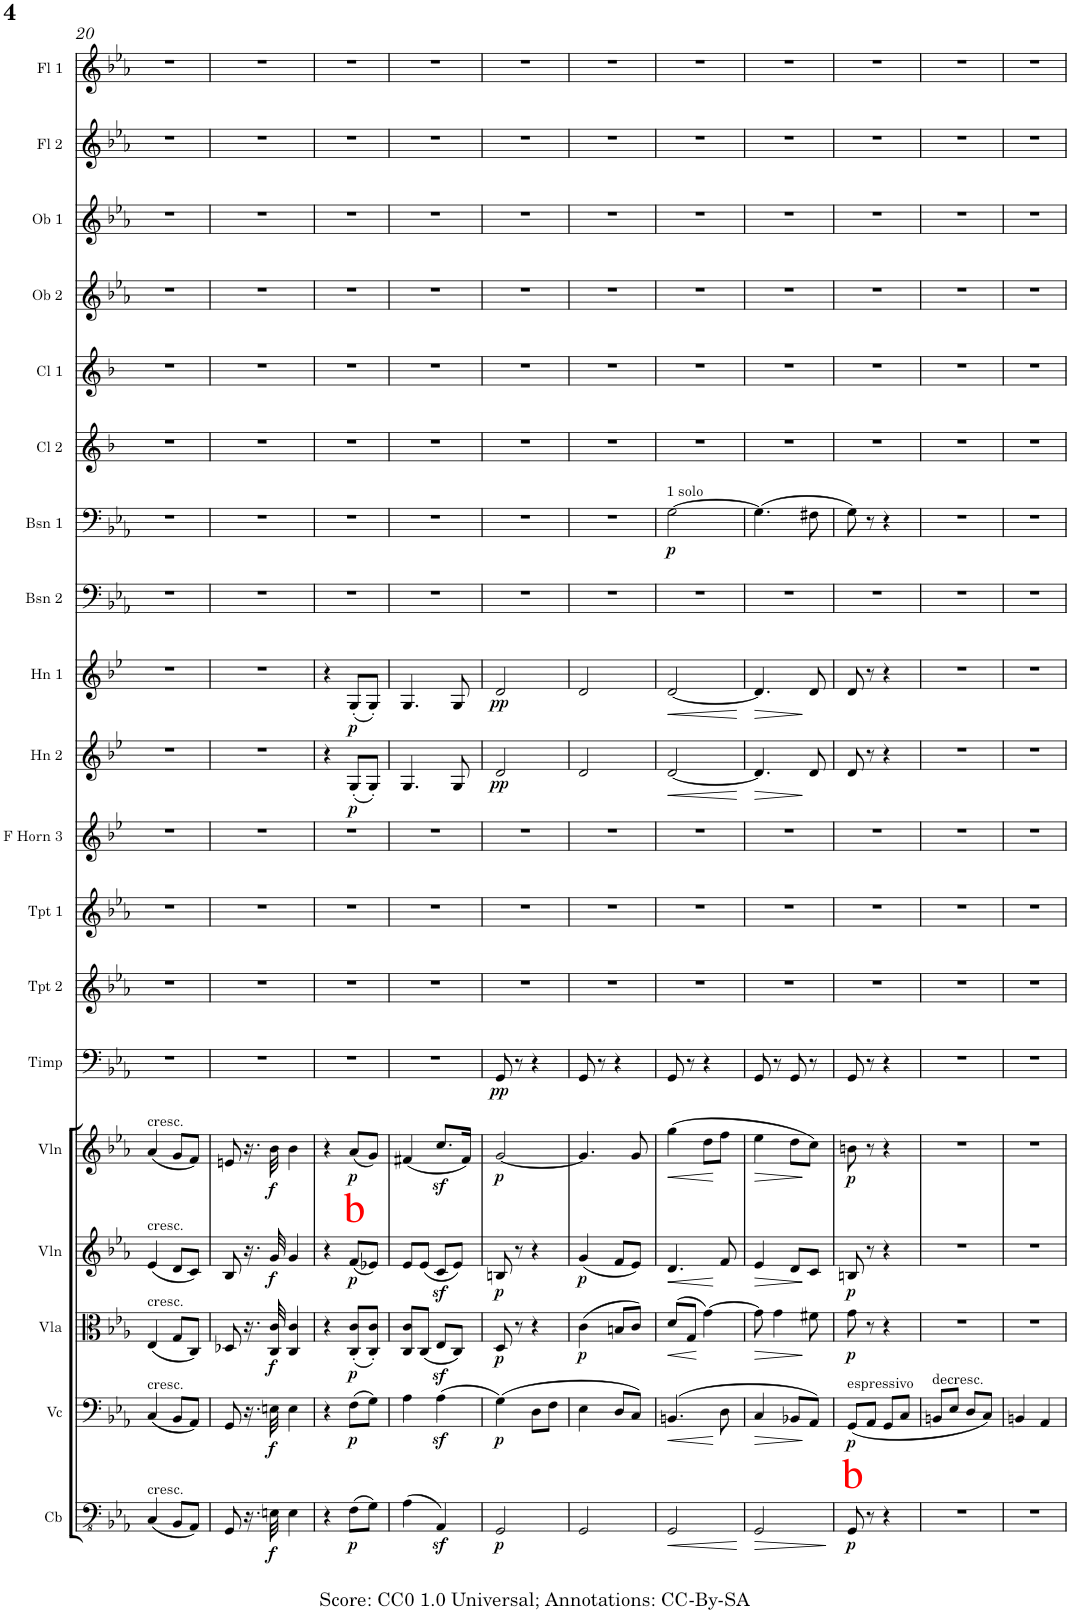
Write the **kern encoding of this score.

**kern	**dynam	**kern	**text	**dynam	**kern	**dynam	**kern	**dynam	**kern	**text	**dynam	**kern	**dynam	**kern	**kern	**kern	**kern	**dynam	**kern	**dynam	**kern	**kern	**dynam	**kern	**kern	**kern	**kern	**kern	**kern
*part19	*part19	*part18	*part18	*part18	*part17	*part17	*part16	*part16	*part15	*part15	*part15	*part14	*part14	*part13	*part12	*part11	*part10	*part10	*part9	*part9	*part8	*part7	*part7	*part6	*part5	*part4	*part3	*part2	*part1
*staff19	*staff19	*staff18	*staff18	*staff18	*staff17	*staff17	*staff16	*staff16	*staff15	*staff15	*staff15	*staff14	*staff14	*staff13	*staff12	*staff11	*staff10	*staff10	*staff9	*staff9	*staff8	*staff7	*staff7	*staff6	*staff5	*staff4	*staff3	*staff2	*staff1
*I"Contrabass	*	*I"Violoncello	*	*	*I"Viola	*	*I"Violin	*	*I"Violin	*	*	*I"Timpani	*	*I"C Trumpet 2	*I"C Trumpet 1	*I"F Horn 3	*I"F Horn 2	*	*I"F Horn 1	*	*I"Bassoon 2	*I"Bassoon 1	*	*I"Bb Clarinet 2	*I"Bb Clarinet 1	*I"Oboe 2	*I"Oboe 1	*I"Flute 2	*I"Flute 1
*I'Cb	*	*I'Vc	*	*	*I'Vla	*	*I'Vln	*	*I'Vln	*	*	*I'Timp	*	*I'Tpt 2	*I'Tpt 1	*I'F Horn 3	*I'Hn 2	*	*I'Hn 1	*	*I'Bsn 2	*I'Bsn 1	*	*I'Cl 2	*I'Cl 1	*I'Ob 2	*I'Ob 1	*I'Fl 2	*I'Fl 1
!!LO:PB:g=z
*clefFv4	*	*clefF4	*	*	*clefC3	*	*clefG2	*	*clefG2	*	*	*clefF4	*	*clefG2	*clefG2	*clefG2	*clefG2	*	*clefG2	*	*clefF4	*clefF4	*	*clefG2	*clefG2	*clefG2	*clefG2	*clefG2	*clefG2
*	*	*	*	*	*	*	*	*	*	*	*	*	*	*	*	*Trd4c7	*Trd4c7	*	*Trd4c7	*	*	*	*	*Trd1c2	*Trd1c2	*	*	*	*
*k[b-e-a-]	*	*k[b-e-a-]	*	*	*k[b-e-a-]	*	*k[b-e-a-]	*	*k[b-e-a-]	*	*	*k[b-e-a-]	*	*k[b-e-a-]	*k[b-e-a-]	*k[b-e-]	*k[b-e-]	*	*k[b-e-]	*	*k[b-e-a-]	*k[b-e-a-]	*	*k[b-]	*k[b-]	*k[b-e-a-]	*k[b-e-a-]	*k[b-e-a-]	*k[b-e-a-]
*M2/4	*	*M2/4	*	*	*M2/4	*	*M2/4	*	*M2/4	*	*	*M2/4	*	*M2/4	*M2/4	*M2/4	*M2/4	*	*M2/4	*	*M2/4	*M2/4	*	*M2/4	*M2/4	*M2/4	*M2/4	*M2/4	*M2/4
=20	=20	=20	=20	=20	=20	=20	=20	=20	=20	=20	=20	=20	=20	=20	=20	=20	=20	=20	=20	=20	=20	=20	=20	=20	=20	=20	=20	=20	=20
!	!	!	!	!	!	!	!	!	!LO:TX:a:t=cresc.	!	!	!	!	!	!	!	!	!	!	!	!	!	!	!	!	!	!	!	!
!	!	!	!	!	!	!	!LO:TX:a:t=cresc.	!	!	!	!	!	!	!	!	!	!	!	!	!	!	!	!	!	!	!	!	!	!
!	!	!	!	!	!LO:TX:a:t=cresc.	!	!	!	!	!	!	!	!	!	!	!	!	!	!	!	!	!	!	!	!	!	!	!	!
!	!	!LO:TX:a:t=cresc.	!	!	!	!	!	!	!	!	!	!	!	!	!	!	!	!	!	!	!	!	!	!	!	!	!	!	!
!LO:TX:a:t=cresc.	!	!	!	!	!	!	!	!	!	!	!	!	!	!	!	!	!	!	!	!	!	!	!	!	!	!	!	!	!
(4CC/	.	(4C/	.	.	(4E-/	.	(4e-/	.	(4a-/	.	.	2r	.	2r	2r	2r	2r	.	2r	.	2r	2r	.	2r	2r	2r	2r	2r	2r
8BBB-/L	.	8BB-/L	.	.	8G/L	.	8d/L	.	8g/L	.	.	.	.	.	.	.	.	.	.	.	.	.	.	.	.	.	.	.	.
8AAA-/J)	.	8AA-/J)	.	.	8C/J)	.	8c/J)	.	8f/J)	.	.	.	.	.	.	.	.	.	.	.	.	.	.	.	.	.	.	.	.
=21	=21	=21	=21	=21	=21	=21	=21	=21	=21	=21	=21	=21	=21	=21	=21	=21	=21	=21	=21	=21	=21	=21	=21	=21	=21	=21	=21	=21	=21
8GGG/	.	8GG/	.	.	8D-X/	.	8B-/	.	8en/	.	.	2r	.	2r	2r	2r	2r	.	2r	.	2r	2r	.	2r	2r	2r	2r	2r	2r
16.r	.	16.r	.	.	16.r	.	16.r	.	16.r	.	.	.	.	.	.	.	.	.	.	.	.	.	.	.	.	.	.	.	.
!	!LO:DY:b	!	!	!LO:DY:b	!	!LO:DY:b	!	!LO:DY:b	!	!	!LO:DY:b	!	!	!	!	!	!	!	!	!	!	!	!	!	!	!	!	!	!
32EEn\	f	32En\	.	f	32C/ 32c/	f	32g/	f	32b-\	.	f	.	.	.	.	.	.	.	.	.	.	.	.	.	.	.	.	.	.
4EE\	.	4E\	.	.	4C/ 4c/	.	4g/	.	4b-\	.	.	.	.	.	.	.	.	.	.	.	.	.	.	.	.	.	.	.	.
=22	=22	=22	=22	=22	=22	=22	=22	=22	=22	=22	=22	=22	=22	=22	=22	=22	=22	=22	=22	=22	=22	=22	=22	=22	=22	=22	=22	=22	=22
4r	.	4r	.	.	4r	.	4r	.	4r	.	.	2r	.	2r	2r	2r	4r	.	4r	.	2r	2r	.	2r	2r	2r	2r	2r	2r
!	!LO:DY:b	!	!	!LO:DY:b	!	!LO:DY:b	!	!LO:DY:b	!	!LO:LY:b:color=#FF0000	!LO:DY:b	!	!	!	!	!	!	!LO:DY:b	!	!LO:DY:b	!	!	!	!	!	!	!	!	!
(8FF\L	p	(8F\L	.	p	(8C/' 8c/'L	p	(8f/L	p	(8a-/L	b	p	.	.	.	.	.	(8G'/L	p	(8G'/L	p	.	.	.	.	.	.	.	.	.
8GG\J)	.	8G\J)	.	.	8C/' 8c/'J)	.	8e-X/J)	.	8g/J)	.	.	.	.	.	.	.	8G'/J)	.	8G'/J)	.	.	.	.	.	.	.	.	.	.
=23	=23	=23	=23	=23	=23	=23	=23	=23	=23	=23	=23	=23	=23	=23	=23	=23	=23	=23	=23	=23	=23	=23	=23	=23	=23	=23	=23	=23	=23
(4AA-\	.	4A-\	.	.	8C/ 8c/L	.	8e-/L	.	(4f#X/	.	.	2r	.	2r	2r	2r	4.G/	.	4.G/	.	2r	2r	.	2r	2r	2r	2r	2r	2r
.	.	.	.	.	(8C/J	.	(8e-/J	.	.	.	.	.	.	.	.	.	.	.	.	.	.	.	.	.	.	.	.	.	.
4AAA-z</)	.	(4A-z<\	.	.	8E-z</L	.	8cz</L	.	8.ccz</L	.	.	.	.	.	.	.	.	.	.	.	.	.	.	.	.	.	.	.	.
.	.	.	.	.	8C/J)	.	8e-/J)	.	.	.	.	.	.	.	.	.	8G/	.	8G/	.	.	.	.	.	.	.	.	.	.
.	.	.	.	.	.	.	.	.	16f#/Jk)	.	.	.	.	.	.	.	.	.	.	.	.	.	.	.	.	.	.	.	.
=24	=24	=24	=24	=24	=24	=24	=24	=24	=24	=24	=24	=24	=24	=24	=24	=24	=24	=24	=24	=24	=24	=24	=24	=24	=24	=24	=24	=24	=24
!	!LO:DY:b	!	!	!LO:DY:b	!	!LO:DY:b	!	!LO:DY:b	!	!	!LO:DY:b	!	!LO:DY:b	!	!	!	!	!LO:DY:b	!	!LO:DY:b	!	!	!	!	!	!	!	!	!
2GGG/	p	(4G\)	.	p	8D/	p	8Bn/	p	[2g/	.	p	8GG/	pp	2r	2r	2r	2d/	pp	2d/	pp	2r	2r	.	2r	2r	2r	2r	2r	2r
.	.	.	.	.	8r	.	8r	.	.	.	.	8r	.	.	.	.	.	.	.	.	.	.	.	.	.	.	.	.	.
.	.	8D\L	.	.	4r	.	4r	.	.	.	.	4r	.	.	.	.	.	.	.	.	.	.	.	.	.	.	.	.	.
.	.	8F\J	.	.	.	.	.	.	.	.	.	.	.	.	.	.	.	.	.	.	.	.	.	.	.	.	.	.	.
=25	=25	=25	=25	=25	=25	=25	=25	=25	=25	=25	=25	=25	=25	=25	=25	=25	=25	=25	=25	=25	=25	=25	=25	=25	=25	=25	=25	=25	=25
!	!	!	!	!	!	!LO:DY:b	!	!LO:DY:b	!	!	!	!	!	!	!	!	!	!	!	!	!	!	!	!	!	!	!	!	!
2GGG/	.	4E-\	.	.	(4c\	p	(4g/	p	4.g/]	.	.	8GG/	.	2r	2r	2r	2d/	.	2d/	.	2r	2r	.	2r	2r	2r	2r	2r	2r
.	.	.	.	.	.	.	.	.	.	.	.	8r	.	.	.	.	.	.	.	.	.	.	.	.	.	.	.	.	.
.	.	8D/L	.	.	8Bn/L	.	8f/L	.	.	.	.	4r	.	.	.	.	.	.	.	.	.	.	.	.	.	.	.	.	.
.	.	8C/J)	.	.	8c/J)	.	8e-/J)	.	8g/	.	.	.	.	.	.	.	.	.	.	.	.	.	.	.	.	.	.	.	.
=26	=26	=26	=26	=26	=26	=26	=26	=26	=26	=26	=26	=26	=26	=26	=26	=26	=26	=26	=26	=26	=26	=26	=26	=26	=26	=26	=26	=26	=26
!	!	!	!	!	!	!	!	!	!	!	!	!	!	!	!	!	!	!	!	!	!	!LO:TX:a:t=1 solo	!	!	!	!	!	!	!
!	!LO:HP:b	!	!	!LO:HP:b	!	!LO:HP:b	!	!LO:HP:b	!	!	!LO:HP:b	!	!	!	!	!	!	!LO:HP:b	!	!LO:HP:b	!	!	!LO:DY:b	!	!	!	!	!	!
2GGG/	<	(4.BBn/	.	<	(8d/L	<	4.d/	<	(4gg\	.	<	8GG/	.	2r	2r	2r	[2d/	<	[2d/	<	2r	[2G\	p	2r	2r	2r	2r	2r	2r
.	.	.	.	.	8G/J	.	.	.	.	.	.	8r	.	.	.	.	.	.	.	.	.	.	.	.	.	.	.	.	.
.	.	.	.	.	[4g\)	[	.	.	8dd\L	.	.	4r	.	.	.	.	.	.	.	.	.	.	.	.	.	.	.	.	.
.	.	8D\	.	[	.	.	8f/	[	8ff\J	.	[	.	.	.	.	.	.	.	.	.	.	.	.	.	.	.	.	.	.
.	[	.	.	.	.	.	.	.	.	.	.	.	.	.	.	.	.	[	.	[	.	.	.	.	.	.	.	.	.
=27	=27	=27	=27	=27	=27	=27	=27	=27	=27	=27	=27	=27	=27	=27	=27	=27	=27	=27	=27	=27	=27	=27	=27	=27	=27	=27	=27	=27	=27
!	!LO:HP:b	!	!	!LO:HP:b	!	!LO:HP:b	!	!LO:HP:b	!	!	!LO:HP:b	!	!	!	!	!	!	!LO:HP:b	!	!LO:HP:b	!	!	!	!	!	!	!	!	!
2GGG/	>	4C/	.	>	8g\]	>	4e-/	>	4ee-\	.	>	8GG/	.	2r	2r	2r	4.d/]	>	4.d/]	>	2r	(4.G\]	.	2r	2r	2r	2r	2r	2r
.	.	.	.	.	4g\	.	.	.	.	.	.	8r	.	.	.	.	.	.	.	.	.	.	.	.	.	.	.	.	.
.	.	8BB-X/L	.	.	.	.	8d/L	.	8dd\L	.	.	8GG/	.	.	.	.	.	.	.	.	.	.	.	.	.	.	.	.	.
.	.	8AA-/J)	.	]	8f#X\	]	8c/J	]	8cc\J)	.	]	8r	.	.	.	.	8d/	]	8d/	]	.	8F#X\	.	.	.	.	.	.	.
.	]	.	.	.	.	.	.	.	.	.	.	.	.	.	.	.	.	.	.	.	.	.	.	.	.	.	.	.	.
=28	=28	=28	=28	=28	=28	=28	=28	=28	=28	=28	=28	=28	=28	=28	=28	=28	=28	=28	=28	=28	=28	=28	=28	=28	=28	=28	=28	=28	=28
!	!	!LO:TX:a:t=espressivo	!	!	!	!	!	!	!	!	!	!	!	!	!	!	!	!	!	!	!	!	!	!	!	!	!	!	!
!	!LO:DY:b	!	!LO:LY:b:color=#FF0000	!LO:DY:b	!	!LO:DY:b	!	!LO:DY:b	!	!	!LO:DY:b	!	!	!	!	!	!	!	!	!	!	!	!	!	!	!	!	!	!
8GGG/	p	(8GG/L	b	p	8g\	p	8Bn/	p	8bn\	.	p	8GG/	.	2r	2r	2r	8d/	.	8d/	.	2r	8G\)	.	2r	2r	2r	2r	2r	2r
8r	.	8AA-/J	.	.	8r	.	8r	.	8r	.	.	8r	.	.	.	.	8r	.	8r	.	.	8r	.	.	.	.	.	.	.
4r	.	8GG/L	.	.	4r	.	4r	.	4r	.	.	4r	.	.	.	.	4r	.	4r	.	.	4r	.	.	.	.	.	.	.
.	.	8C/J	.	.	.	.	.	.	.	.	.	.	.	.	.	.	.	.	.	.	.	.	.	.	.	.	.	.	.
=29	=29	=29	=29	=29	=29	=29	=29	=29	=29	=29	=29	=29	=29	=29	=29	=29	=29	=29	=29	=29	=29	=29	=29	=29	=29	=29	=29	=29	=29
!	!	!LO:TX:a:t=decresc.	!	!	!	!	!	!	!	!	!	!	!	!	!	!	!	!	!	!	!	!	!	!	!	!	!	!	!
2r	.	8BBn/L	.	.	2r	.	2r	.	2r	.	.	2r	.	2r	2r	2r	2r	.	2r	.	2r	2r	.	2r	2r	2r	2r	2r	2r
.	.	8E-/J	.	.	.	.	.	.	.	.	.	.	.	.	.	.	.	.	.	.	.	.	.	.	.	.	.	.	.
.	.	8D/L	.	.	.	.	.	.	.	.	.	.	.	.	.	.	.	.	.	.	.	.	.	.	.	.	.	.	.
.	.	8C/J)	.	.	.	.	.	.	.	.	.	.	.	.	.	.	.	.	.	.	.	.	.	.	.	.	.	.	.
=30	=30	=30	=30	=30	=30	=30	=30	=30	=30	=30	=30	=30	=30	=30	=30	=30	=30	=30	=30	=30	=30	=30	=30	=30	=30	=30	=30	=30	=30
2r	.	4BBn/	.	.	2r	.	2r	.	2r	.	.	2r	.	2r	2r	2r	2r	.	2r	.	2r	2r	.	2r	2r	2r	2r	2r	2r
.	.	4AA-/	.	.	.	.	.	.	.	.	.	.	.	.	.	.	.	.	.	.	.	.	.	.	.	.	.	.	.
=	=	=	=	=	=	=	=	=	=	=	=	=	=	=	=	=	=	=	=	=	=	=	=	=	=	=	=	=	=
*-	*-	*-	*-	*-	*-	*-	*-	*-	*-	*-	*-	*-	*-	*-	*-	*-	*-	*-	*-	*-	*-	*-	*-	*-	*-	*-	*-	*-	*-
